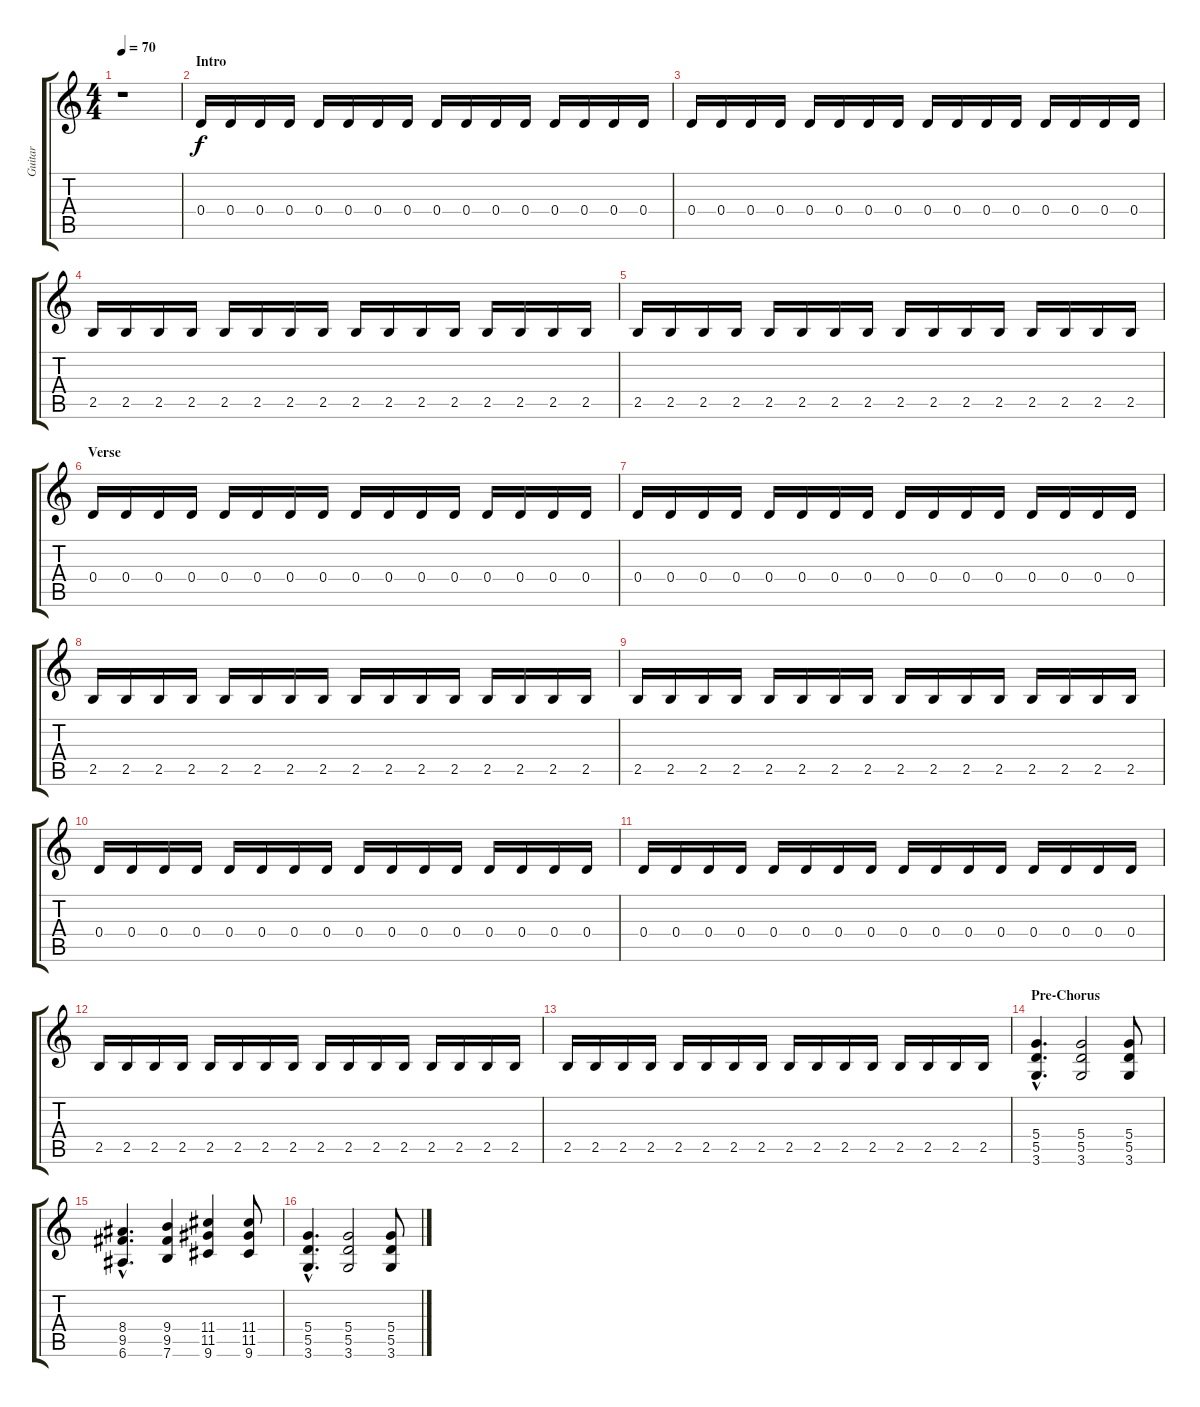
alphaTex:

\track ("Guitar" "Guitar") {instrument electricguitarmuted}
\staff {score tabs}
\tuning (E4 B3 G3 D3 A2 E2) {hide}
\ts (4 4)
\tempo 70
\clef g2
\ks c
r.1{dy f instrument electricguitarmuted} |
\section ("" "Intro")
0.4.16 0.4.16 0.4.16 0.4.16 0.4.16 0.4.16 0.4.16 0.4.16 0.4.16 0.4.16 0.4.16 0.4.16 0.4.16 0.4.16 0.4.16 0.4.16 |
0.4.16 0.4.16 0.4.16 0.4.16 0.4.16 0.4.16 0.4.16 0.4.16 0.4.16 0.4.16 0.4.16 0.4.16 0.4.16 0.4.16 0.4.16 0.4.16 |
2.5.16 2.5.16 2.5.16 2.5.16 2.5.16 2.5.16 2.5.16 2.5.16 2.5.16 2.5.16 2.5.16 2.5.16 2.5.16 2.5.16 2.5.16 2.5.16 |
2.5.16 2.5.16 2.5.16 2.5.16 2.5.16 2.5.16 2.5.16 2.5.16 2.5.16 2.5.16 2.5.16 2.5.16 2.5.16 2.5.16 2.5.16 2.5.16 |
\section ("" "Verse")
0.4.16 0.4.16 0.4.16 0.4.16 0.4.16 0.4.16 0.4.16 0.4.16 0.4.16 0.4.16 0.4.16 0.4.16 0.4.16 0.4.16 0.4.16 0.4.16 |
0.4.16 0.4.16 0.4.16 0.4.16 0.4.16 0.4.16 0.4.16 0.4.16 0.4.16 0.4.16 0.4.16 0.4.16 0.4.16 0.4.16 0.4.16 0.4.16 |
2.5.16 2.5.16 2.5.16 2.5.16 2.5.16 2.5.16 2.5.16 2.5.16 2.5.16 2.5.16 2.5.16 2.5.16 2.5.16 2.5.16 2.5.16 2.5.16 |
2.5.16 2.5.16 2.5.16 2.5.16 2.5.16 2.5.16 2.5.16 2.5.16 2.5.16 2.5.16 2.5.16 2.5.16 2.5.16 2.5.16 2.5.16 2.5.16 |
0.4.16 0.4.16 0.4.16 0.4.16 0.4.16 0.4.16 0.4.16 0.4.16 0.4.16 0.4.16 0.4.16 0.4.16 0.4.16 0.4.16 0.4.16 0.4.16 |
0.4.16 0.4.16 0.4.16 0.4.16 0.4.16 0.4.16 0.4.16 0.4.16 0.4.16 0.4.16 0.4.16 0.4.16 0.4.16 0.4.16 0.4.16 0.4.16 |
2.5.16 2.5.16 2.5.16 2.5.16 2.5.16 2.5.16 2.5.16 2.5.16 2.5.16 2.5.16 2.5.16 2.5.16 2.5.16 2.5.16 2.5.16 2.5.16 |
2.5.16 2.5.16 2.5.16 2.5.16 2.5.16 2.5.16 2.5.16 2.5.16 2.5.16 2.5.16 2.5.16 2.5.16 2.5.16 2.5.16 2.5.16 2.5.16 |
\section ("" "Pre-Chorus")
(5.4{hac} 5.5{hac} 3.6{hac}).4{d instrument distortionguitar} (5.4 5.5 3.6).2 (5.4 5.5 3.6).8 |
(8.4{hac} 9.5{hac} 6.6{hac}).4{d} (9.4 9.5 7.6).4 (11.4 11.5 9.6).4 (11.4 11.5 9.6).8 |
(5.4{hac} 5.5{hac} 3.6{hac}).4{d} (5.4 5.5 3.6).2 (5.4 5.5 3.6).8
